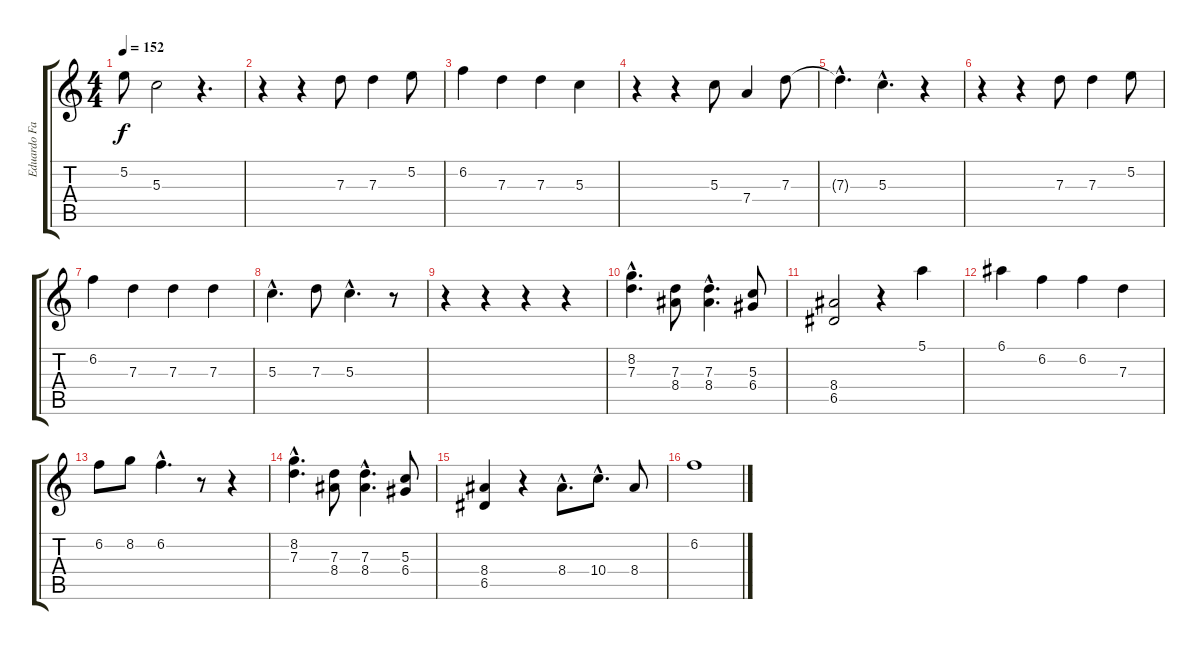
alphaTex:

\track ("Eduardo Falaschi" "Eduardo Fa") {instrument distortionguitar}
\staff {score tabs}
\tuning (E4 B3 G3 D3 A2 E2) {hide}
\ts (4 4)
\tempo 152
\clef g2
\ks c
5.2{t}.8{dy f} 5.3.2 r.4{d} |
r.4 r.4 7.3.8 7.3.4 5.2.8 |
6.2.4 7.3.4 7.3.4 5.3.4 |
r.4 r.4 5.3.8 7.4.4 7.3.8 |
7.3{hac t}.4{d} 5.3{hac}.4{d} r.4 |
r.4 r.4 7.3.8 7.3.4 5.2.8 |
6.2.4 7.3.4 7.3.4 7.3.4 |
5.3{hac}.4{d} 7.3.8 5.3{hac}.4{d} r.8 |
r.4 r.4 r.4 r.4 |
(8.2{hac} 7.3{hac}).4{d} (7.3 8.4).8 (7.3{hac} 8.4{hac}).4{d} (5.3 6.4).8 |
(8.4 6.5).2 r.4 5.1.4 |
6.1.4 6.2.4 6.2.4 7.3.4 |
6.2.8 8.2.8 6.2{hac}.4{d} r.8 r.4 |
(8.2{hac} 7.3{hac}).4{d} (7.3 8.4).8 (7.3{hac} 8.4{hac}).4{d} (5.3 6.4).8 |
(8.4 6.5).4 r.4 8.4{hac}.8{d} 10.4{hac}.8{d} 8.4.8 |
6.2.1
